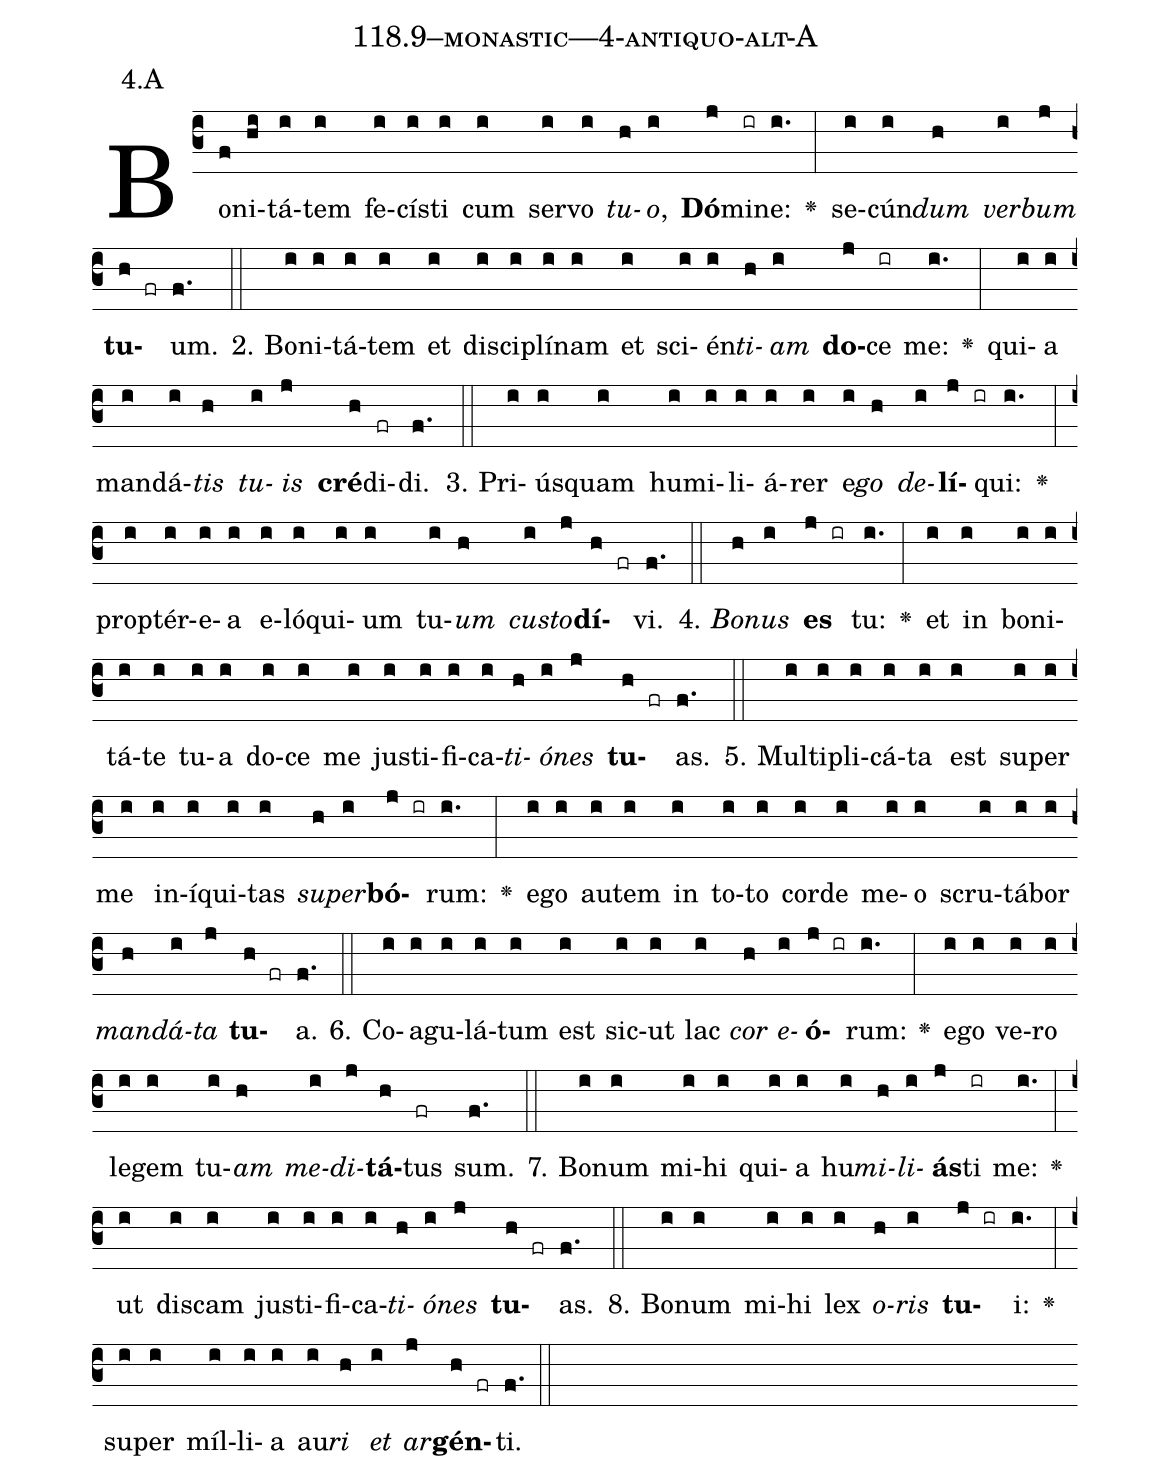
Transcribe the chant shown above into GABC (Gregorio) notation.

name: 118.9--monastic---4-antiquo-alt-A;
annotation: 4.A;
%%
(c3)Bo(f)ni(hi)tá(i)tem(i) fe(i)cís(i)ti(i) cum(i) ser(i)vo(i) <i>tu</i>(h)<i>o</i>,(i) <b>Dó</b>(j)mi(ir)ne:(i.) <v>\greheightstar</v>(:) se(i)cún(i)<i>dum</i>(h) <i>ver</i>(i)<i>bum</i>(j) <b>tu</b>(h fr)um.(f.) (::)
2. Bo(i)ni(i)tá(i)tem(i) et(i) di(i)sci(i)plí(i)nam(i) et(i) sci(i)én(i)<i>ti</i>(h)<i>am</i>(i) <b>do</b>(j)ce(ir) me:(i.) <v>\greheightstar</v>(:) qui(i)a(i) man(i)dá(i)<i>tis</i>(h) <i>tu</i>(i)<i>is</i>(j) <b>cré</b>(h)di(fr)di.(f.) (::)
3. Pri(i)ús(i)quam(i) hu(i)mi(i)li(i)á(i)rer(i) e(i)<i>go</i>(h) <i>de</i>(i)<b>lí</b>(j ir)qui:(i.) <v>\greheightstar</v>(:) prop(i)tér(i)e(i)a(i) e(i)ló(i)qui(i)um(i) tu(i)<i>um</i>(h) <i>cus</i>(i)<i>to</i>(j)<b>dí</b>(h fr)vi.(f.) (::)
4. <i>Bo</i>(h)<i>nus</i>(i) <b>es</b>(j ir) tu:(i.) <v>\greheightstar</v>(:) et(i) in(i) bo(i)ni(i)tá(i)te(i) tu(i)a(i) do(i)ce(i) me(i) jus(i)ti(i)fi(i)ca(i)<i>ti</i>(h)<i>ó</i>(i)<i>nes</i>(j) <b>tu</b>(h fr)as.(f.) (::)
5. Mul(i)ti(i)pli(i)cá(i)ta(i) est(i) su(i)per(i) me(i) in(i)í(i)qui(i)tas(i) <i>su</i>(h)<i>per</i>(i)<b>bó</b>(j ir)rum:(i.) <v>\greheightstar</v>(:) e(i)go(i) au(i)tem(i) in(i) to(i)to(i) cor(i)de(i) me(i)o(i) scru(i)tá(i)bor(i) <i>man</i>(h)<i>dá</i>(i)<i>ta</i>(j) <b>tu</b>(h fr)a.(f.) (::)
6. Co(i)a(i)gu(i)lá(i)tum(i) est(i) sic(i)ut(i) lac(i) <i>cor</i>(h) <i>e</i>(i)<b>ó</b>(j ir)rum:(i.) <v>\greheightstar</v>(:) e(i)go(i) ve(i)ro(i) le(i)gem(i) tu(i)<i>am</i>(h) <i>me</i>(i)<i>di</i>(j)<b>tá</b>(h)tus(fr) sum.(f.) (::)
7. Bo(i)num(i) mi(i)hi(i) qui(i)a(i) hu(i)<i>mi</i>(h)<i>li</i>(i)<b>ás</b>(j)ti(ir) me:(i.) <v>\greheightstar</v>(:) ut(i) dis(i)cam(i) jus(i)ti(i)fi(i)ca(i)<i>ti</i>(h)<i>ó</i>(i)<i>nes</i>(j) <b>tu</b>(h fr)as.(f.) (::)
8. Bo(i)num(i) mi(i)hi(i) lex(i) <i>o</i>(h)<i>ris</i>(i) <b>tu</b>(j ir)i:(i.) <v>\greheightstar</v>(:) su(i)per(i) míl(i)li(i)a(i) au(i)<i>ri</i>(h) <i>et</i>(i) <i>ar</i>(j)<b>gén</b>(h fr)ti.(f.) (::)
